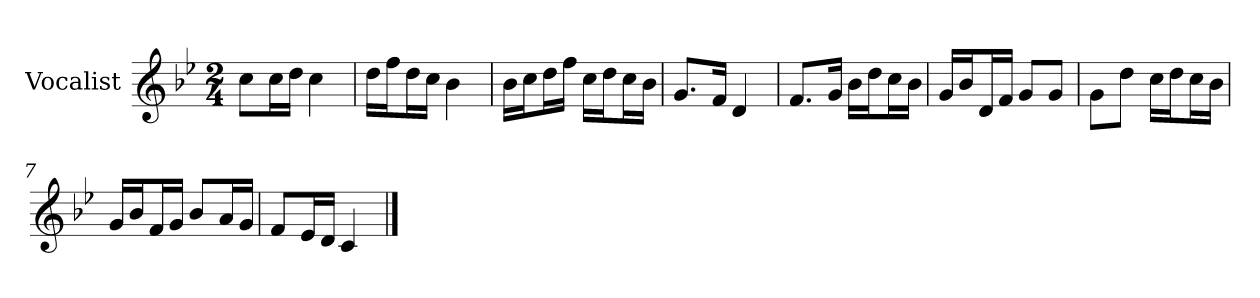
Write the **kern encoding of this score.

**kern
*part1
*staff1
*I"Vocalist
*k[b-e-]
*B-:
*M2/4
=
8ccL
16ccL
16ddJJ
4cc
=1
16ddLL
16ffJ
16ddL
16ccJJ
4b-
=2
16b-LL
16ccJ
16ddL
16ffJJ
16ccLL
16ddJ
16ccL
16b-JJ
=3
8.gL
16fJk
4d
=4
8.fL
16gJk
16b-LL
16ddJ
16ccL
16b-JJ
=5
16gLL
16b-J
16dL
16fJJ
8gL
8gJ
=6
8gL
8ddJ
16ccLL
16ddJ
16ccL
16b-JJ
=7
16gLL
16b-J
16fL
16gJJ
8b-L
16aL
16gJJ
=8
8fL
16e-L
16dJJ
4c
==
*-
